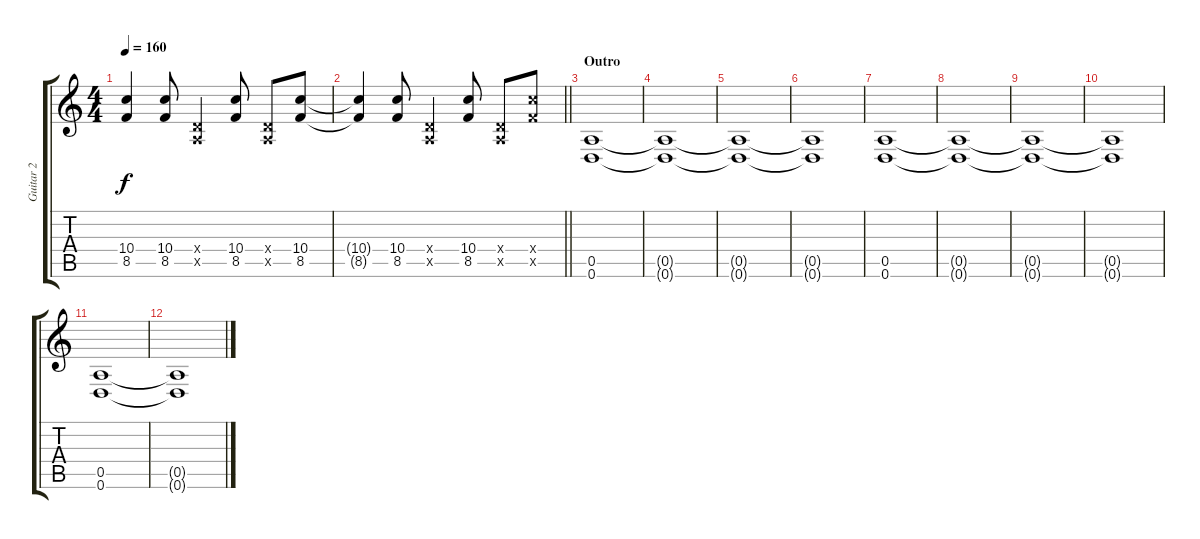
\track ("Guitar 2" "Guitar 2") {instrument distortionguitar}
\staff {score tabs}
\tuning (E4 B3 G3 D3 A2 D2) {hide}
\ts (4 4)
\tempo 160
\clef g2
\ks c
(10.4{t} 8.5{t}).4{dy f} (10.4 8.5).8 (0.4{x} 0.5{x}).4 (10.4 8.5).8 (0.4{x} 0.5{x}).8 (10.4 8.5).8 |
\barLineRight lightlight
(10.4{t} 8.5{t}).4 (10.4 8.5).8 (0.4{x} 0.5{x}).4 (10.4 8.5).8 (0.4{x} 0.5{x}).8 (10.4{x} 8.5{x}).8 |
\section ("" "Outro")
(0.5 0.6).1 |
(0.5{t} 0.6{t}).1 |
(0.5{t} 0.6{t}).1 |
(0.5{t} 0.6{t}).1 |
(0.5 0.6).1 |
(0.5{t} 0.6{t}).1 |
(0.5{t} 0.6{t}).1 |
(0.5{t} 0.6{t}).1 |
(0.5 0.6).1 |
(0.5{t} 0.6{t}).1
